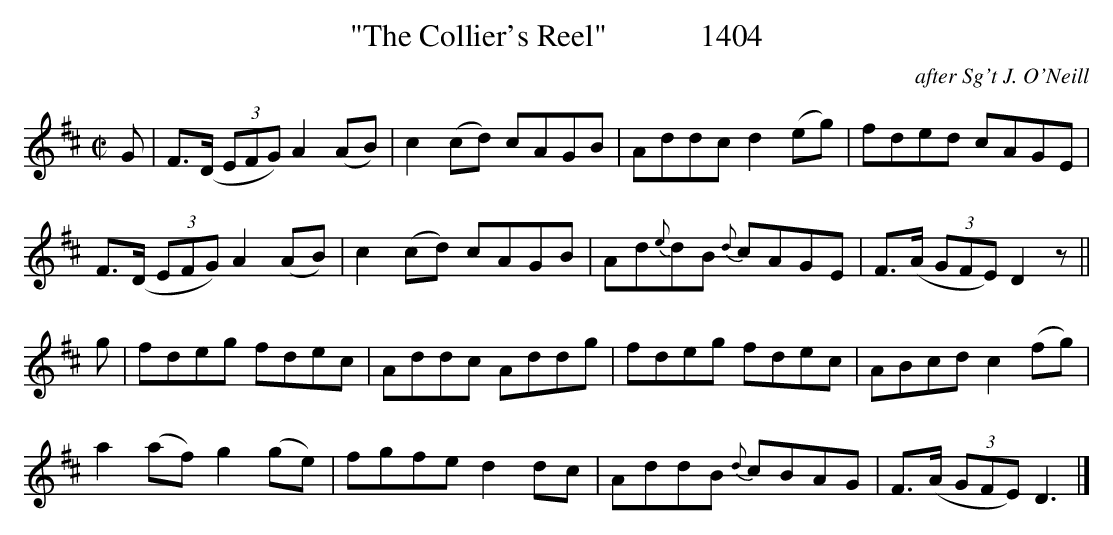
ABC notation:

X:1
T:"The Collier's Reel"            1404
C:after Sg't J. O'Neill
BRENNAN July 2003 (HTTP://WWW.SOSYOURMOM.COM)
M:C|
L:1/8
K:D
G|F3/2(D/2 (3EFG) A2(AB)|c2(cd) cAGB|Addc d2(eg)|fded cAGE|
F3/2(D/2 (3EFG) A2(AB)|c2(cd) cAGB|Ad{e}dB {d}cAGE|F3/2(A/2 (3GFE) D2z||
g|fdeg fdec|Addc Addg|fdeg fdec|ABcd c2(fg)|
a2(af) g2(ge)|fgfe d2dc|AddB {d}cBAG|F3/2(A/2 (3GFE) D3|]
